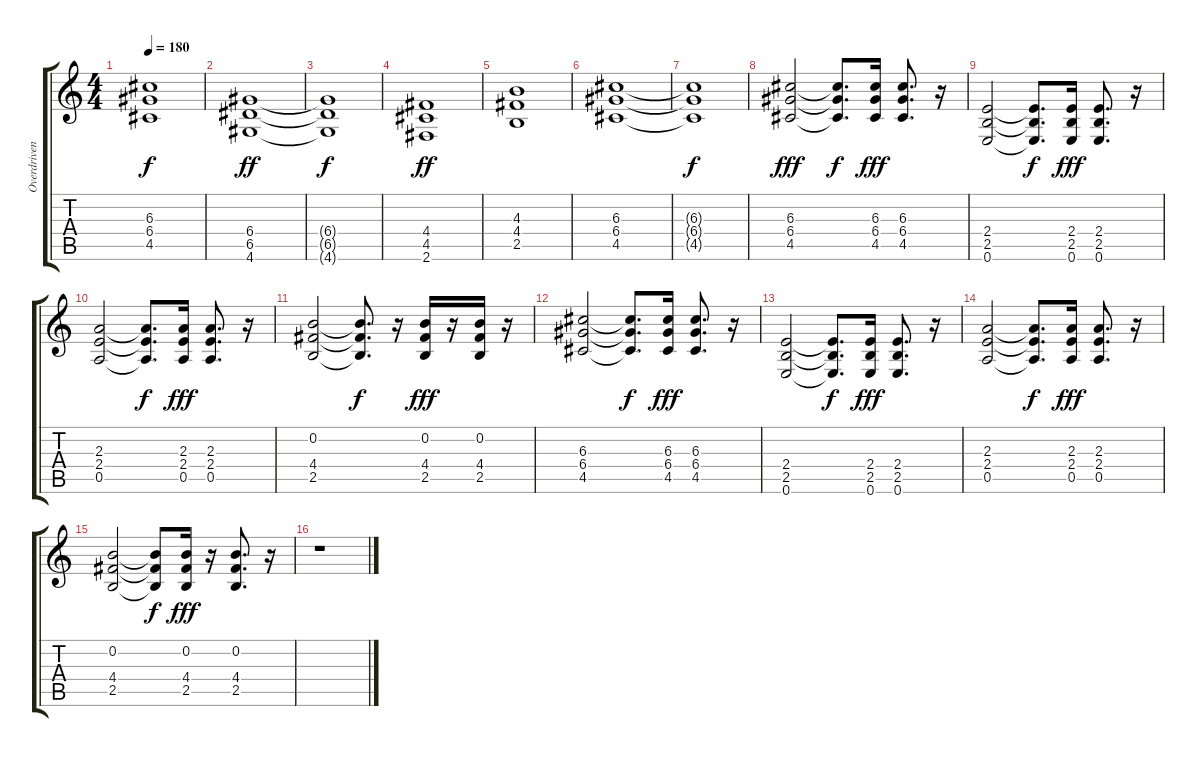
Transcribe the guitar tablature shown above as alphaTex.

\track ("Overdriven" "Overdriven") {instrument overdrivenguitar}
\staff {score tabs}
\tuning (E4 B3 G3 D3 A2 E2) {hide}
\ts (4 4)
\tempo 180
\clef g2
\ks c
(6.3{t} 6.4{t} 4.5{t}).1{dy f} |
(6.4 6.5 4.6).1{dy ff} |
(6.4{t} 6.5{t} 4.6{t}).1{dy f} |
(4.4 4.5 2.6).1{dy ff} |
(4.3 4.4 2.5).1 |
(6.3 6.4 4.5).1 |
(6.3{t} 6.4{t} 4.5{t}).1{dy f} |
(6.3 6.4 4.5).2{dy fff} (6.3{t} 6.4{t} 4.5{t}).8{d dy f} (6.3 6.4 4.5).16{dy fff} (6.3 6.4 4.5).8{d} r.16 |
(2.4 2.5 0.6).2 (2.4{t} 2.5{t} 0.6{t}).8{d dy f} (2.4 2.5 0.6).16{dy fff} (2.4 2.5 0.6).8{d} r.16 |
(2.3 2.4 0.5).2 (2.3{t} 2.4{t} 0.5{t}).8{d dy f} (2.3 2.4 0.5).16{dy fff} (2.3 2.4 0.5).8{d} r.16 |
(0.2 4.4 2.5).2 (0.2{t} 4.4{t} 2.5{t}).8{d dy f} r.16 (0.2 4.4 2.5).16{dy fff} r.16 (0.2 4.4 2.5).16 r.16 |
(6.3 6.4 4.5).2 (6.3{t} 6.4{t} 4.5{t}).8{d dy f} (6.3 6.4 4.5).16{dy fff} (6.3 6.4 4.5).8{d} r.16 |
(2.4 2.5 0.6).2 (2.4{t} 2.5{t} 0.6{t}).8{d dy f} (2.4 2.5 0.6).16{dy fff} (2.4 2.5 0.6).8{d} r.16 |
(2.3 2.4 0.5).2 (2.3{t} 2.4{t} 0.5{t}).8{d dy f} (2.3 2.4 0.5).16{dy fff} (2.3 2.4 0.5).8{d} r.16 |
(0.2 4.4 2.5).2 (0.2{t} 4.4{t} 2.5{t}).8{dy f} (0.2 4.4 2.5).16{dy fff} r.16 (0.2 4.4 2.5).8{d} r.16 |
r.1
